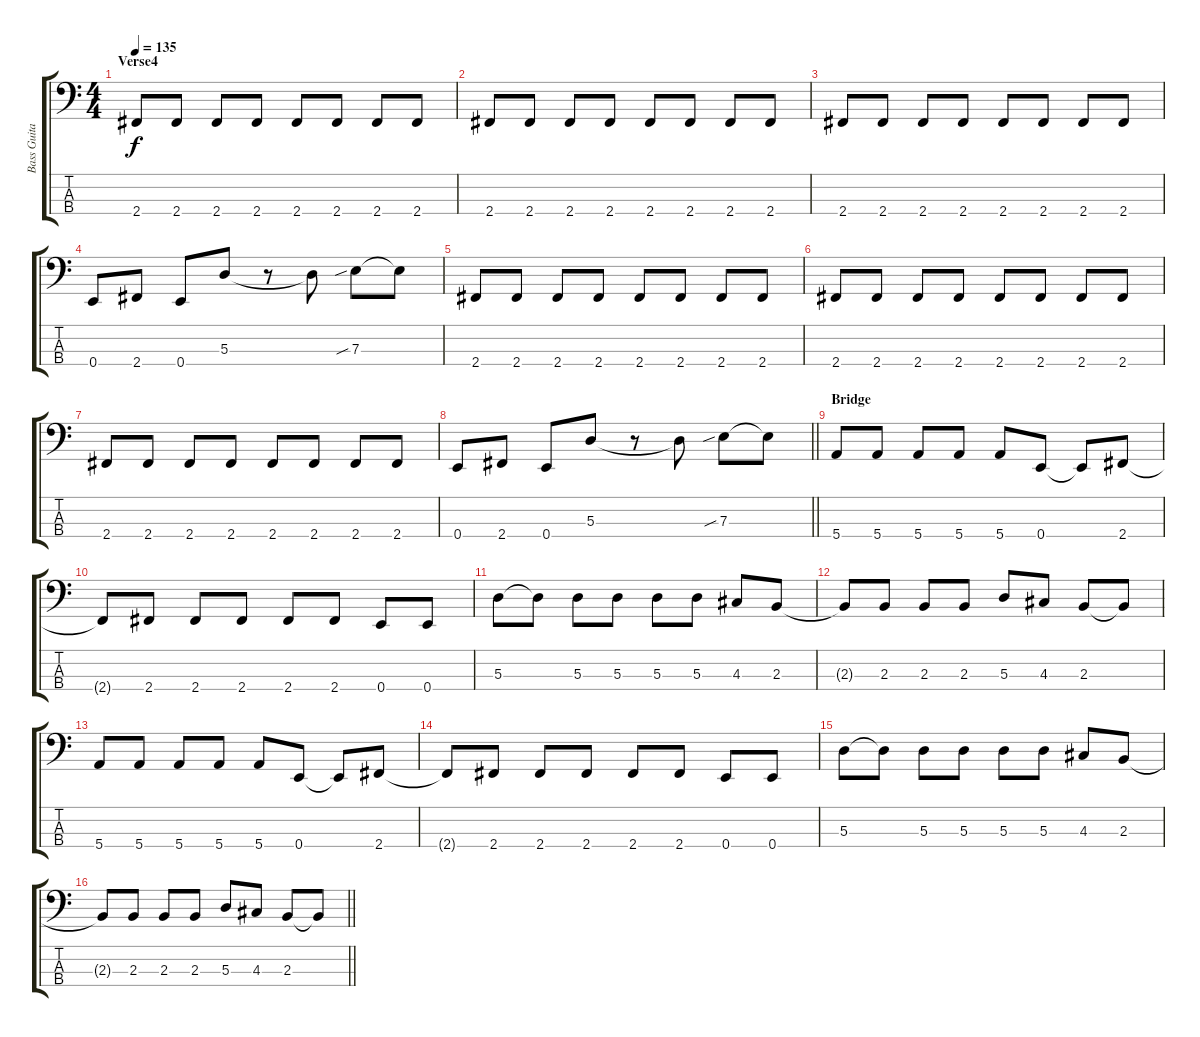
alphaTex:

\track ("Bass Guitar" "Bass Guita") {instrument electricbassfinger}
\staff {score tabs}
\tuning (G2 D2 A1 E1) {hide}
\ts (4 4)
\section ("" "Verse4")
\tempo 135
\clef f4
\ks c
2.4.8{dy f} 2.4.8 2.4.8 2.4.8 2.4.8 2.4.8 2.4.8 2.4.8 |
2.4.8 2.4.8 2.4.8 2.4.8 2.4.8 2.4.8 2.4.8 2.4.8 |
2.4.8 2.4.8 2.4.8 2.4.8 2.4.8 2.4.8 2.4.8 2.4.8 |
0.4.8 2.4.8 0.4.8 5.3.8 r.8 5.3{t}.8 7.3{sib}.8 7.3{t}.8 |
2.4.8 2.4.8 2.4.8 2.4.8 2.4.8 2.4.8 2.4.8 2.4.8 |
2.4.8 2.4.8 2.4.8 2.4.8 2.4.8 2.4.8 2.4.8 2.4.8 |
2.4.8 2.4.8 2.4.8 2.4.8 2.4.8 2.4.8 2.4.8 2.4.8 |
\barLineRight lightlight
0.4.8 2.4.8 0.4.8 5.3.8 r.8 5.3{t}.8 7.3{sib}.8 7.3{t}.8 |
\section ("" "Bridge")
5.4.8 5.4.8 5.4.8 5.4.8 5.4.8 0.4.8 0.4{t}.8 2.4.8 |
2.4{t}.8 2.4.8 2.4.8 2.4.8 2.4.8 2.4.8 0.4.8 0.4.8 |
5.3.8 5.3{t}.8 5.3.8 5.3.8 5.3.8 5.3.8 4.3.8 2.3.8 |
2.3{t}.8 2.3.8 2.3.8 2.3.8 5.3.8 4.3.8 2.3.8 2.3{t}.8 |
5.4.8 5.4.8 5.4.8 5.4.8 5.4.8 0.4.8 0.4{t}.8 2.4.8 |
2.4{t}.8 2.4.8 2.4.8 2.4.8 2.4.8 2.4.8 0.4.8 0.4.8 |
5.3.8 5.3{t}.8 5.3.8 5.3.8 5.3.8 5.3.8 4.3.8 2.3.8 |
\barLineRight lightlight
2.3{t}.8 2.3.8 2.3.8 2.3.8 5.3.8 4.3.8 2.3.8 2.3{t}.8
